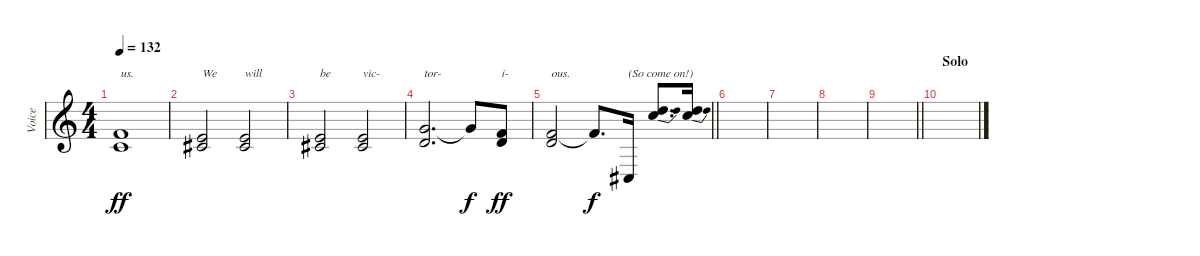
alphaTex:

\track ("Voice" "Voice") {instrument flute}
\staff {score}
\tuning (E4 B3 G3 D3 A2 E2 B1) {hide}
\ts (4 4)
\tempo 132
\clef g2
\ks c
(10.3 10.4).1{txt "us." dy ff} |
(9.3 11.4).2{txt "We"} (9.3 11.4).2{txt "will"} |
(9.3 11.4).2{txt "be"} (9.3 11.4).2{txt "vic-"} |
(12.3 12.4).2{d txt "tor-"} 12.3{t}.8{dy f} (10.3 12.4).8{txt "i-" dy ff} |
\barLineRight lightlight
(10.3 12.4).2{txt "ous."} 10.3{t}.8{d dy f} 4.5.16{txt "(So come on!)"} (15.2 17.3{be (bend 0 0 60 4)}).8{d beam Up} (15.2 17.3{be (bend 0 0 60 4)}).16{beam Up} |
|
|
|
\barLineRight lightlight
|
\section ("" "Solo")
